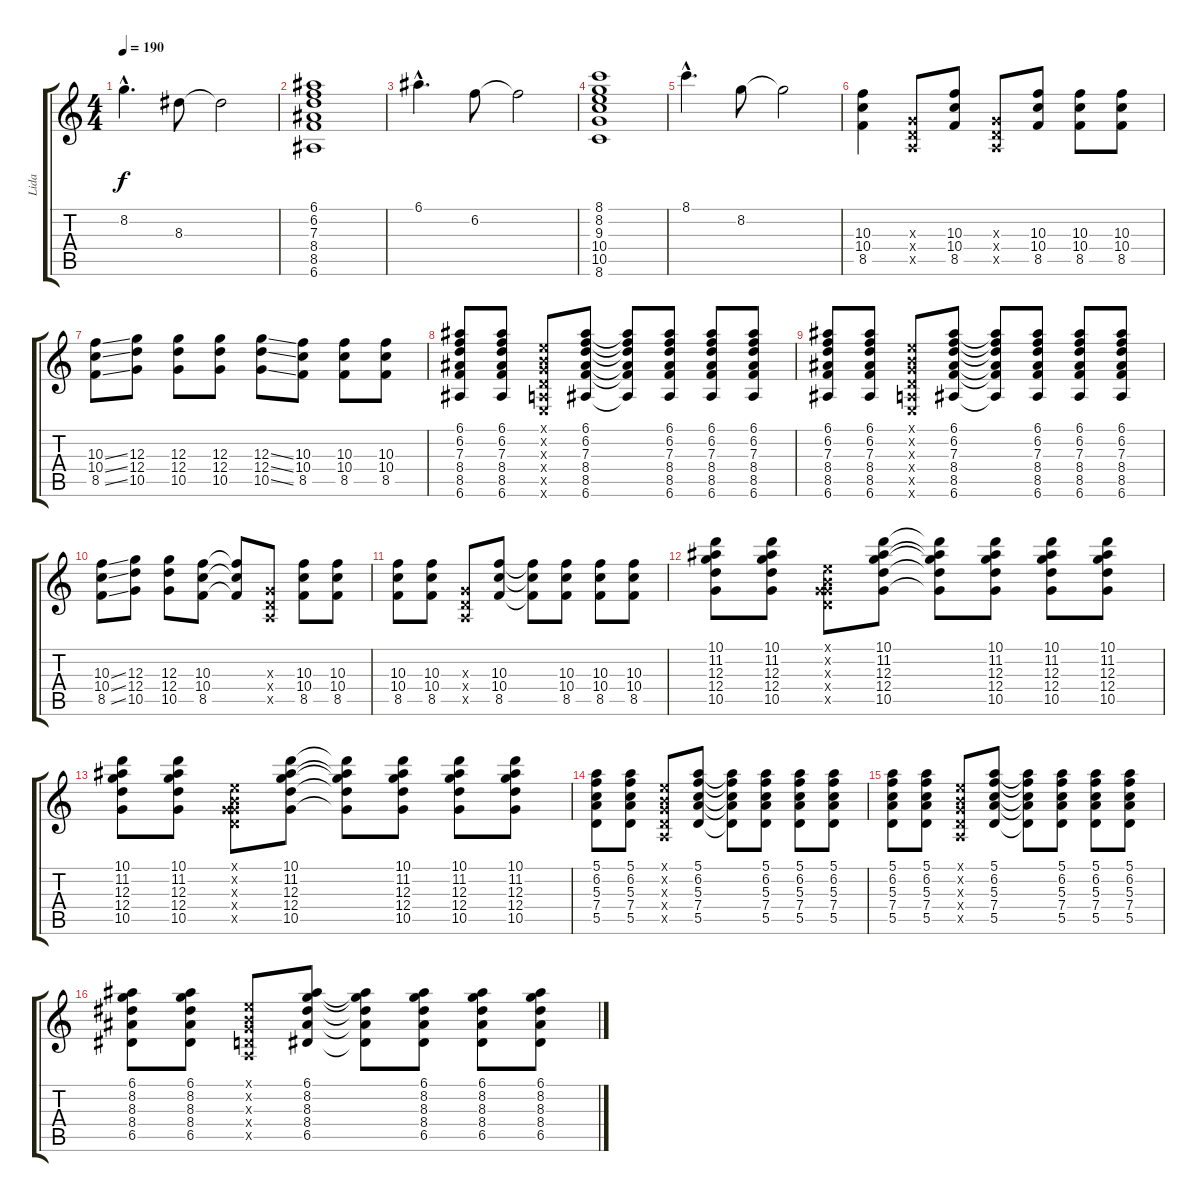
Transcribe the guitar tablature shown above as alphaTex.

\track ("Lida" "Lida") {instrument distortionguitar}
\staff {score tabs}
\tuning (E4 B3 G3 D3 A2 E2) {hide}
\ts (4 4)
\tempo 190
\clef g2
\ks c
8.2{hac}.4{d dy f} 8.3.8 8.3{t}.2 |
(6.1 6.2 7.3 8.4 8.5 6.6).1 |
6.1{hac}.4{d} 6.2.8 6.2{t}.2 |
(8.1 8.2 9.3 10.4 10.5 8.6).1 |
8.1{hac}.4{d} 8.2.8 8.2{t}.2 |
(10.3 10.4 8.5).4 (0.3{x} 0.4{x} 0.5{x}).8 (10.3 10.4 8.5).8 (0.3{x} 0.4{x} 0.5{x}).8 (10.3 10.4 8.5).8 (10.3 10.4 8.5).8 (10.3 10.4 8.5).8 |
(10.3{ss} 10.4{ss} 8.5{ss}).8 (12.3 12.4 10.5).8 (12.3 12.4 10.5).8 (12.3 12.4 10.5).8 (12.3{ss} 12.4{ss} 10.5{ss}).8 (10.3 10.4 8.5).8 (10.3 10.4 8.5).8 (10.3 10.4 8.5).8 |
(6.1 6.2 7.3 8.4 8.5 6.6).8 (6.1 6.2 7.3 8.4 8.5 6.6).8 (0.1{x} 0.2{x} 0.3{x} 0.4{x} 0.5{x} 0.6{x}).8 (6.1 6.2 7.3 8.4 8.5 6.6).8 (6.1{t} 6.2{t} 7.3{t} 8.4{t} 8.5{t} 6.6{t}).8 (6.1 6.2 7.3 8.4 8.5 6.6).8 (6.1 6.2 7.3 8.4 8.5 6.6).8 (6.1 6.2 7.3 8.4 8.5 6.6).8 |
(6.1 6.2 7.3 8.4 8.5 6.6).8 (6.1 6.2 7.3 8.4 8.5 6.6).8 (0.1{x} 0.2{x} 0.3{x} 0.4{x} 0.5{x} 0.6{x}).8 (6.1 6.2 7.3 8.4 8.5 6.6).8 (6.1{t} 6.2{t} 7.3{t} 8.4{t} 8.5{t} 6.6{t}).8 (6.1 6.2 7.3 8.4 8.5 6.6).8 (6.1 6.2 7.3 8.4 8.5 6.6).8 (6.1 6.2 7.3 8.4 8.5 6.6).8 |
(10.3{ss} 10.4{ss} 8.5{ss}).8 (12.3 12.4 10.5).8 (12.3 12.4 10.5).8 (10.3 10.4 8.5).8 (10.3{t} 10.4{t} 8.5{t}).8 (0.3{x} 0.4{x} 0.5{x}).8 (10.3 10.4 8.5).8 (10.3 10.4 8.5).8 |
(10.3 10.4 8.5).8 (10.3 10.4 8.5).8 (0.3{x} 0.4{x} 0.5{x}).8 (10.3 10.4 8.5).8 (10.3{t} 10.4{t} 8.5{t}).8 (10.3 10.4 8.5).8 (10.3 10.4 8.5).8 (10.3 10.4 8.5).8 |
(10.1 11.2 12.3 12.4 10.5).8 (10.1 11.2 12.3 12.4 10.5).8 (0.1{x} 0.2{x} 0.3{x} 0.4{x} 10.5{x}).8 (10.1 11.2 12.3 12.4 10.5).8 (10.1{t} 11.2{t} 12.3{t} 12.4{t} 10.5{t}).8 (10.1 11.2 12.3 12.4 10.5).8 (10.1 11.2 12.3 12.4 10.5).8 (10.1 11.2 12.3 12.4 10.5).8 |
(10.1 11.2 12.3 12.4 10.5).8 (10.1 11.2 12.3 12.4 10.5).8 (0.1{x} 0.2{x} 0.3{x} 0.4{x} 10.5{x}).8 (10.1 11.2 12.3 12.4 10.5).8 (10.1{t} 11.2{t} 12.3{t} 12.4{t} 10.5{t}).8 (10.1 11.2 12.3 12.4 10.5).8 (10.1 11.2 12.3 12.4 10.5).8 (10.1 11.2 12.3 12.4 10.5).8 |
(5.1 6.2 5.3 7.4 5.5).8 (5.1 6.2 5.3 7.4 5.5).8 (0.1{x} 0.2{x} 0.3{x} 0.4{x} 0.5{x}).8 (5.1 6.2 5.3 7.4 5.5).8 (5.1{t} 6.2{t} 5.3{t} 7.4{t} 5.5{t}).8 (5.1 6.2 5.3 7.4 5.5).8 (5.1 6.2 5.3 7.4 5.5).8 (5.1 6.2 5.3 7.4 5.5).8 |
(5.1 6.2 5.3 7.4 5.5).8 (5.1 6.2 5.3 7.4 5.5).8 (0.1{x} 0.2{x} 0.3{x} 0.4{x} 0.5{x}).8 (5.1 6.2 5.3 7.4 5.5).8 (5.1{t} 6.2{t} 5.3{t} 7.4{t} 5.5{t}).8 (5.1 6.2 5.3 7.4 5.5).8 (5.1 6.2 5.3 7.4 5.5).8 (5.1 6.2 5.3 7.4 5.5).8 |
(6.1 8.2 8.3 8.4 6.5).8 (6.1 8.2 8.3 8.4 6.5).8 (0.1{x} 0.2{x} 0.3{x} 0.4{x} 0.5{x}).8 (6.1 8.2 8.3 8.4 6.5).8 (6.1{t} 8.2{t} 8.3{t} 8.4{t} 6.5{t}).8 (6.1 8.2 8.3 8.4 6.5).8 (6.1 8.2 8.3 8.4 6.5).8 (6.1 8.2 8.3 8.4 6.5).8
